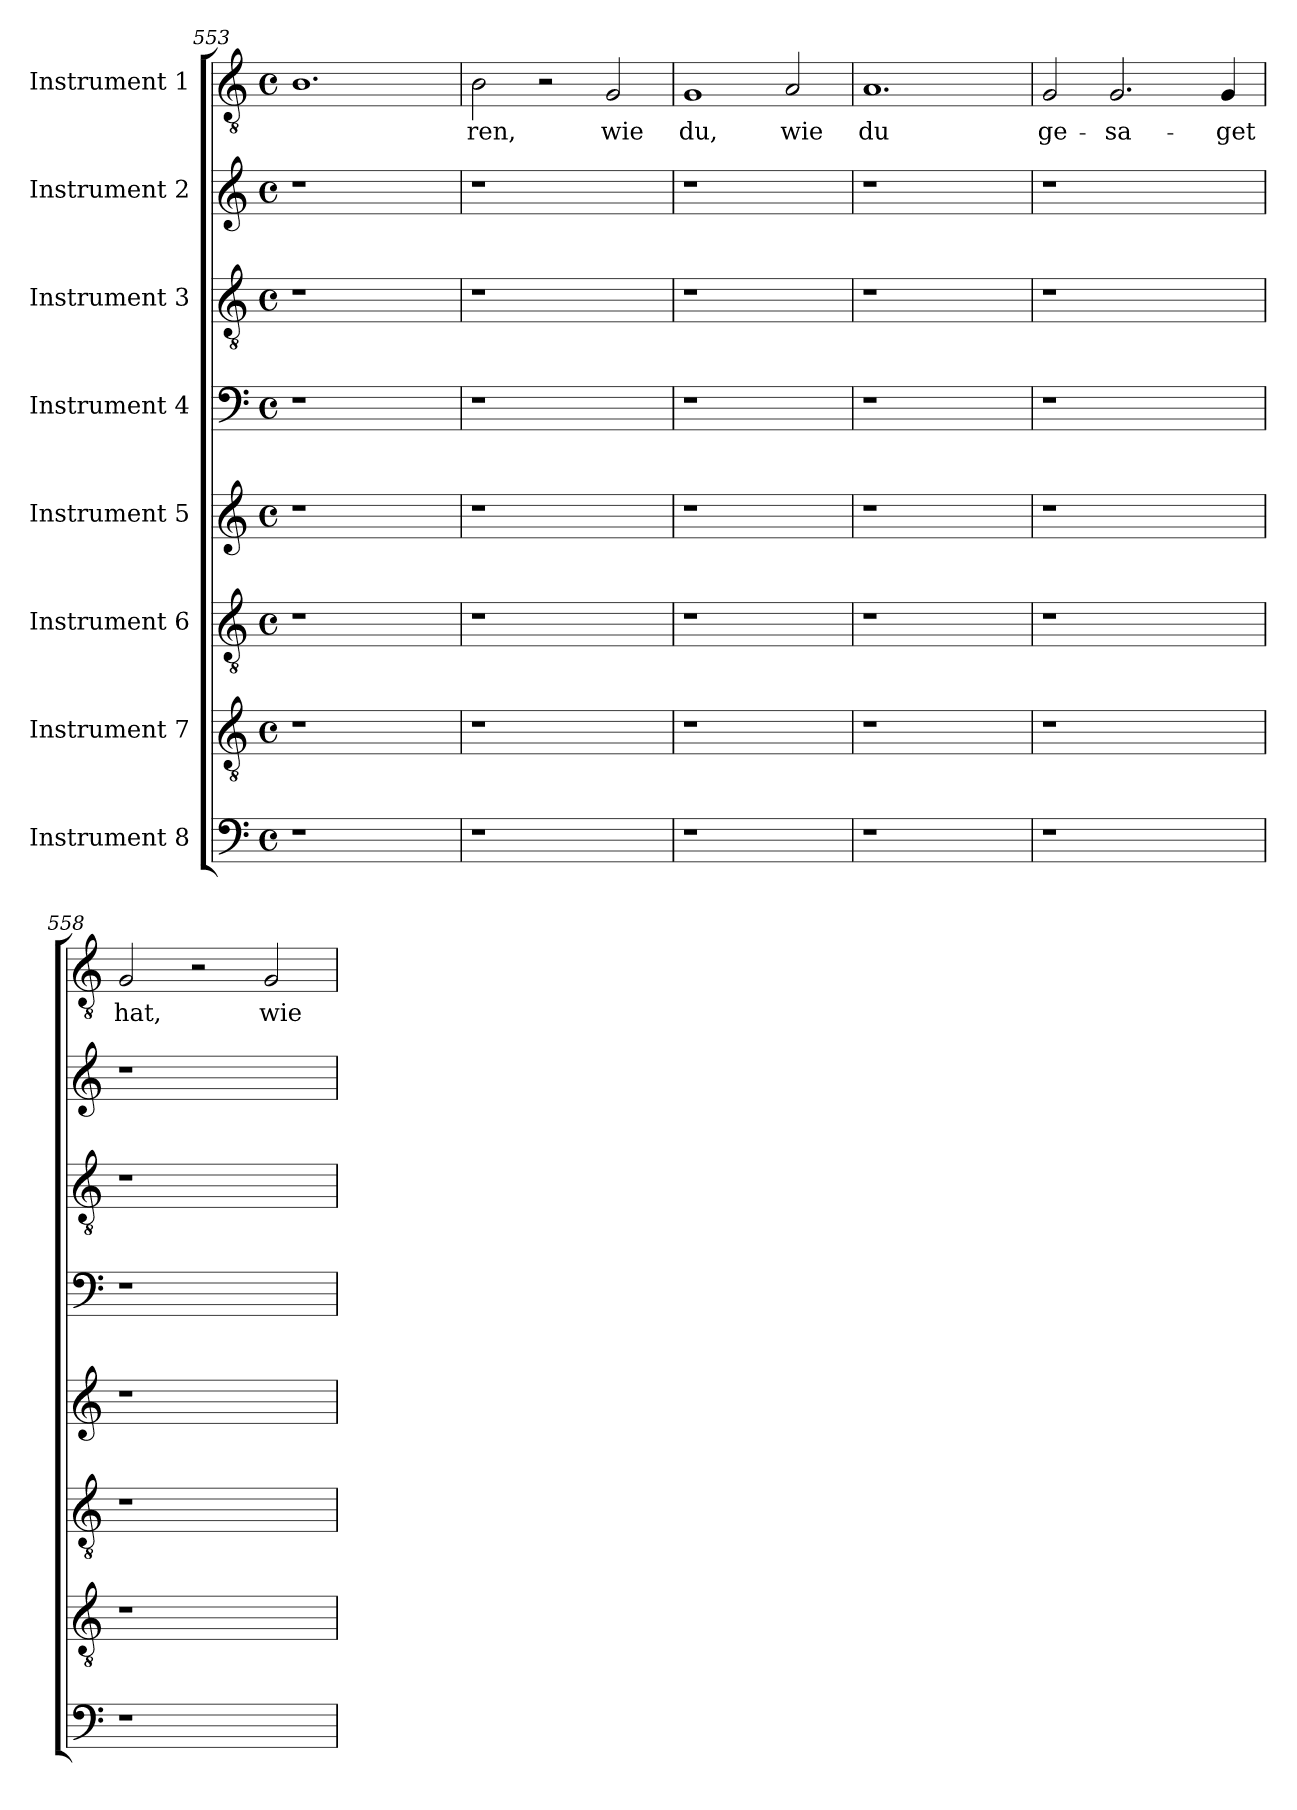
**kern	**kern	**kern	**kern	**kern	**kern	**kern	**kern	**text
*part8	*part7	*part6	*part5	*part4	*part3	*part2	*part1	*part1
*staff8	*staff7	*staff6	*staff5	*staff4	*staff3	*staff2	*staff1	*staff1
*I"Instrument 8	*I"Instrument 7	*I"Instrument 6	*I"Instrument 5	*I"Instrument 4	*I"Instrument 3	*I"Instrument 2	*I"Instrument 1	*
*clefF4	*clefGv2	*clefGv2	*clefG2	*clefF4	*clefGv2	*clefG2	*clefGv2	*
*M4/4	*M4/4	*M4/4	*M4/4	*M4/4	*M4/4	*M4/4	*M4/4	*
*met(c)	*met(c)	*met(c)	*met(c)	*met(c)	*met(c)	*met(c)	*met(c)	*
=553	=553	=553	=553	=553	=553	=553	=553	=553
1r	1r	1r	1r	1r	1r	1r	1.B	.
2ryy	2ryy	2ryy	2ryy	2ryy	2ryy	2ryy	.	.
=554	=554	=554	=554	=554	=554	=554	=554	=554
!	!	!	!	!	!	!	!	!LO:LY:b:cj
1r	1r	1r	1r	1r	1r	1r	2B\	-ren,
.	.	.	.	.	.	.	2r	.
!	!	!	!	!	!	!	!	!LO:LY:b:cj
2ryy	2ryy	2ryy	2ryy	2ryy	2ryy	2ryy	2G/	wie
=555	=555	=555	=555	=555	=555	=555	=555	=555
!	!	!	!	!	!	!	!	!LO:LY:b:cj
1r	1r	1r	1r	1r	1r	1r	1G	du,
!	!	!	!	!	!	!	!	!LO:LY:b:cj
2ryy	2ryy	2ryy	2ryy	2ryy	2ryy	2ryy	2A/	wie
=556	=556	=556	=556	=556	=556	=556	=556	=556
!	!	!	!	!	!	!	!	!LO:LY:b:cj
1r	1r	1r	1r	1r	1r	1r	1.A	du
2ryy	2ryy	2ryy	2ryy	2ryy	2ryy	2ryy	.	.
=557	=557	=557	=557	=557	=557	=557	=557	=557
!	!	!	!	!	!	!	!	!LO:LY:b:cj
1r	1r	1r	1r	1r	1r	1r	2G/	ge-
!	!	!	!	!	!	!	!	!LO:LY:b:cj
.	.	.	.	.	.	.	2.G/	-sa-
2ryy	2ryy	2ryy	2ryy	2ryy	2ryy	2ryy	.	.
!	!	!	!	!	!	!	!	!LO:LY:b:cj
.	.	.	.	.	.	.	4G/	-get
!!LO:LB:g=z
=558	=558	=558	=558	=558	=558	=558	=558	=558
!	!	!	!	!	!	!	!	!LO:LY:b:cj
1r	1r	1r	1r	1r	1r	1r	2G/	hat,
.	.	.	.	.	.	.	2r	.
!	!	!	!	!	!	!	!	!LO:LY:b:cj
2ryy	2ryy	2ryy	2ryy	2ryy	2ryy	2ryy	2G/	wie
=	=	=	=	=	=	=	=	=
*-	*-	*-	*-	*-	*-	*-	*-	*-
